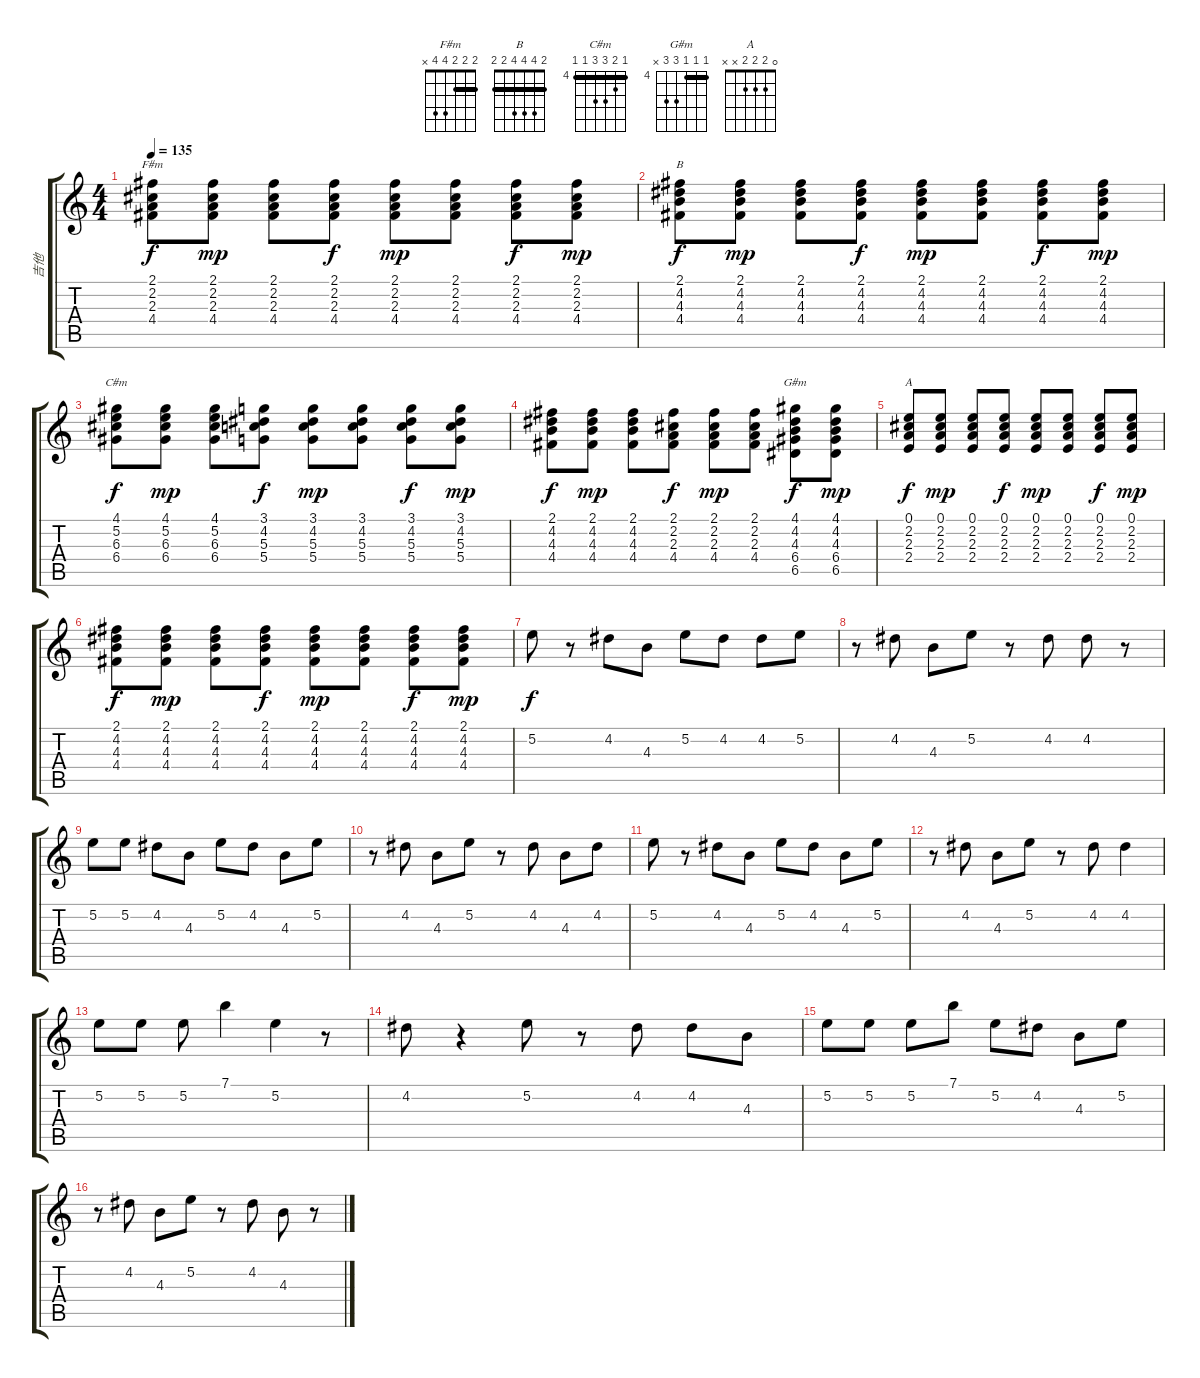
\track ("吉他" "吉他") {instrument acousticguitarsteel}
\staff {score tabs}
\tuning (E4 B3 G3 D3 A2 E2) {hide}
\chord ("F#m" 2 2 2 4 4 x) {barre 2}
\chord ("B" 2 4 4 4 2 2) {barre 2}
\chord ("C#m" 4 5 6 6 4 4) {firstfret 4 barre 4}
\chord ("G#m" 4 4 4 6 6 x) {firstfret 4 barre 4}
\chord ("A" 0 2 2 2 x x)
\ts (4 4)
\tempo 135
\clef g2
\ks c
(2.1 2.2 2.3 4.4).8{ch "F#m" dy f} (2.1 2.2 2.3 4.4).8{dy mp} (2.1 2.2 2.3 4.4).8 (2.1 2.2 2.3 4.4).8{dy f} (2.1 2.2 2.3 4.4).8{dy mp} (2.1 2.2 2.3 4.4).8 (2.1 2.2 2.3 4.4).8{dy f} (2.1 2.2 2.3 4.4).8{dy mp} |
(2.1 4.2 4.3 4.4).8{ch "B" dy f} (2.1 4.2 4.3 4.4).8{dy mp} (2.1 4.2 4.3 4.4).8 (2.1 4.2 4.3 4.4).8{dy f} (2.1 4.2 4.3 4.4).8{dy mp} (2.1 4.2 4.3 4.4).8 (2.1 4.2 4.3 4.4).8{dy f} (2.1 4.2 4.3 4.4).8{dy mp} |
(4.1 5.2 6.3 6.4).8{ch "C#m" dy f} (4.1 5.2 6.3 6.4).8{dy mp} (4.1 5.2 6.3 6.4).8 (3.1 4.2 5.3 5.4).8{dy f} (3.1 4.2 5.3 5.4).8{dy mp} (3.1 4.2 5.3 5.4).8 (3.1 4.2 5.3 5.4).8{dy f} (3.1 4.2 5.3 5.4).8{dy mp} |
(2.1 4.2 4.3 4.4).8{dy f} (2.1 4.2 4.3 4.4).8{dy mp} (2.1 4.2 4.3 4.4).8 (2.1 2.2 2.3 4.4).8{dy f} (2.1 2.2 2.3 4.4).8{dy mp} (2.1 2.2 2.3 4.4).8 (4.1 4.2 4.3 6.4 6.5).8{ch "G#m" dy f} (4.1 4.2 4.3 6.4 6.5).8{dy mp} |
(0.1 2.2 2.3 2.4).8{ch "A" dy f} (0.1 2.2 2.3 2.4).8{dy mp} (0.1 2.2 2.3 2.4).8 (0.1 2.2 2.3 2.4).8{dy f} (0.1 2.2 2.3 2.4).8{dy mp} (0.1 2.2 2.3 2.4).8 (0.1 2.2 2.3 2.4).8{dy f} (0.1 2.2 2.3 2.4).8{dy mp} |
(2.1 4.2 4.3 4.4).8{dy f} (2.1 4.2 4.3 4.4).8{dy mp} (2.1 4.2 4.3 4.4).8 (2.1 4.2 4.3 4.4).8{dy f} (2.1 4.2 4.3 4.4).8{dy mp} (2.1 4.2 4.3 4.4).8 (2.1 4.2 4.3 4.4).8{dy f} (2.1 4.2 4.3 4.4).8{dy mp} |
5.2.8{dy f} r.8 4.2.8 4.3.8 5.2.8 4.2.8 4.2.8 5.2.8 |
r.8 4.2.8 4.3.8 5.2.8 r.8 4.2.8 4.2.8 r.8 |
5.2.8 5.2.8 4.2.8 4.3.8 5.2.8 4.2.8 4.3.8 5.2.8 |
r.8 4.2.8 4.3.8 5.2.8 r.8 4.2.8 4.3.8 4.2.8 |
5.2.8 r.8 4.2.8 4.3.8 5.2.8 4.2.8 4.3.8 5.2.8 |
r.8 4.2.8 4.3.8 5.2.8 r.8 4.2.8 4.2.4 |
5.2.8 5.2.8 5.2.8 7.1.4 5.2.4 r.8 |
4.2.8 r.4 5.2.8 r.8 4.2.8 4.2.8 4.3.8 |
5.2.8 5.2.8 5.2.8 7.1.8 5.2.8 4.2.8 4.3.8 5.2.8 |
r.8 4.2.8 4.3.8 5.2.8 r.8 4.2.8 4.3.8 r.8
